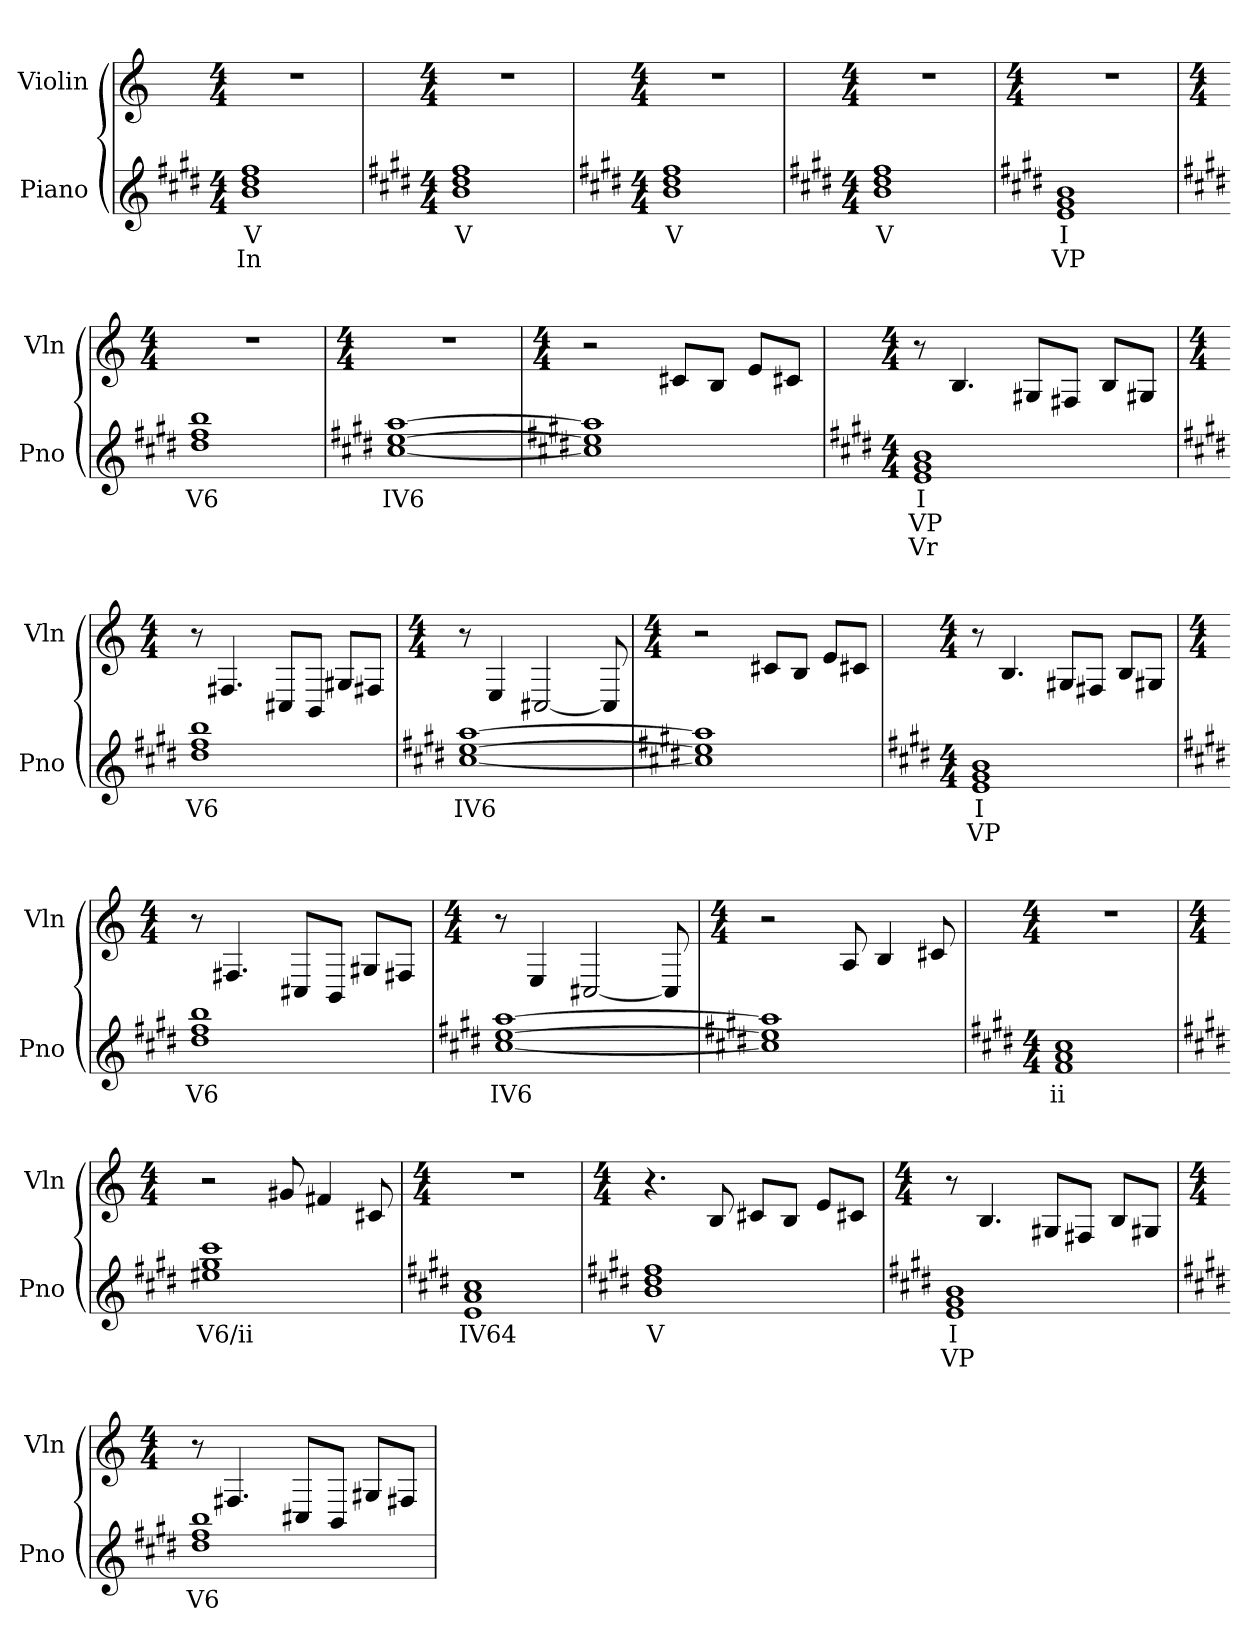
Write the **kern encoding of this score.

**kern	**text	**text	**text	**kern
*part2	*part2	*part2	*part2	*part1
*staff2	*staff2	*staff2	*staff2	*staff1
*I"Piano	*	*	*	*I"Violin
*I'Pno	*	*	*	*I'Vln
*k[f#c#g#d#]	*	*	*	*
*E:	*	*	*	*
*M4/4	*	*	*	*M4/4
=	=	=	=	=
1b 1dd# 1ff#	V	In	.	1r
=	=	=	=	=
*k[f#c#g#d#]	*	*	*	*
*E:	*	*	*	*
*M4/4	*	*	*	*M4/4
1b 1dd# 1ff#	V	.	.	1r
=	=	=	=	=
*k[f#c#g#d#]	*	*	*	*
*E:	*	*	*	*
*M4/4	*	*	*	*M4/4
1b 1dd# 1ff#	V	.	.	1r
=	=	=	=	=
*k[f#c#g#d#]	*	*	*	*
*E:	*	*	*	*
*M4/4	*	*	*	*M4/4
1b 1dd# 1ff#	V	.	.	1r
=	=	=	=	=
*k[f#c#g#d#]	*	*	*	*
*E:	*	*	*	*
*	*	*	*	*M4/4
1e 1g# 1b	I	VP	.	1r
=	=	=	=	=
*k[f#c#g#d#]	*	*	*	*
*E:	*	*	*	*
*	*	*	*	*M4/4
1dd# 1ff# 1bb	V6	.	.	1r
=	=	=	=	=
*k[f#c#g#d#]	*	*	*	*
*E:	*	*	*	*
*	*	*	*	*M4/4
[1cc# [1ee [1aa	IV6	.	.	1r
=	=	=	=	=
*k[f#c#g#d#]	*	*	*	*
*E:	*	*	*	*
*	*	*	*	*M4/4
1cc#] 1ee] 1aa]	.	.	.	2r
.	.	.	.	8c#XL
.	.	.	.	8BJ
.	.	.	.	8eL
.	.	.	.	8c#XJ
=	=	=	=	=
*k[f#c#g#d#]	*	*	*	*
*E:	*	*	*	*
*M4/4	*	*	*	*M4/4
1e 1g# 1b	I	VP	Vr	8r
.	.	.	.	4.B
.	.	.	.	8G#XL
.	.	.	.	8F#XJ
.	.	.	.	8BL
.	.	.	.	8G#XJ
=	=	=	=	=
*k[f#c#g#d#]	*	*	*	*
*E:	*	*	*	*
*	*	*	*	*M4/4
1dd# 1ff# 1bb	V6	.	.	8r
.	.	.	.	4.F#X
.	.	.	.	8C#XL
.	.	.	.	8BBJ
.	.	.	.	8G#XL
.	.	.	.	8F#XJ
=	=	=	=	=
*k[f#c#g#d#]	*	*	*	*
*E:	*	*	*	*
*	*	*	*	*M4/4
[1cc# [1ee [1aa	IV6	.	.	8r
.	.	.	.	4E
.	.	.	.	[2C#X
.	.	.	.	8C#]
=	=	=	=	=
*k[f#c#g#d#]	*	*	*	*
*E:	*	*	*	*
*	*	*	*	*M4/4
1cc#] 1ee] 1aa]	.	.	.	2r
.	.	.	.	8c#XL
.	.	.	.	8BJ
.	.	.	.	8eL
.	.	.	.	8c#XJ
=	=	=	=	=
*k[f#c#g#d#]	*	*	*	*
*E:	*	*	*	*
*M4/4	*	*	*	*M4/4
1e 1g# 1b	I	VP	.	8r
.	.	.	.	4.B
.	.	.	.	8G#XL
.	.	.	.	8F#XJ
.	.	.	.	8BL
.	.	.	.	8G#XJ
=	=	=	=	=
*k[f#c#g#d#]	*	*	*	*
*E:	*	*	*	*
*	*	*	*	*M4/4
1dd# 1ff# 1bb	V6	.	.	8r
.	.	.	.	4.F#X
.	.	.	.	8C#XL
.	.	.	.	8BBJ
.	.	.	.	8G#XL
.	.	.	.	8F#XJ
=	=	=	=	=
*k[f#c#g#d#]	*	*	*	*
*E:	*	*	*	*
*	*	*	*	*M4/4
[1cc# [1ee [1aa	IV6	.	.	8r
.	.	.	.	4E
.	.	.	.	[2C#X
.	.	.	.	8C#]
=	=	=	=	=
*k[f#c#g#d#]	*	*	*	*
*E:	*	*	*	*
*	*	*	*	*M4/4
1cc#] 1ee] 1aa]	.	.	.	2r
.	.	.	.	8A
.	.	.	.	4B
.	.	.	.	8c#X
=	=	=	=	=
*k[f#c#g#d#]	*	*	*	*
*E:	*	*	*	*
*M4/4	*	*	*	*M4/4
1f# 1a 1cc#	ii	.	.	1r
=	=	=	=	=
*k[f#c#g#d#]	*	*	*	*
*E:	*	*	*	*
*	*	*	*	*M4/4
1ee#X 1gg# 1ccc#	V6/ii	.	.	2r
.	.	.	.	8g#X
.	.	.	.	4f#X
.	.	.	.	8c#X
=	=	=	=	=
*k[f#c#g#d#]	*	*	*	*
*E:	*	*	*	*
*	*	*	*	*M4/4
1e 1a 1cc#	IV64	.	.	1r
=	=	=	=	=
*k[f#c#g#d#]	*	*	*	*
*E:	*	*	*	*
*	*	*	*	*M4/4
1b 1dd# 1ff#	V	.	.	4.r
.	.	.	.	8B
.	.	.	.	8c#XL
.	.	.	.	8BJ
.	.	.	.	8eL
.	.	.	.	8c#XJ
=	=	=	=	=
*k[f#c#g#d#]	*	*	*	*
*E:	*	*	*	*
*	*	*	*	*M4/4
1e 1g# 1b	I	VP	.	8r
.	.	.	.	4.B
.	.	.	.	8G#XL
.	.	.	.	8F#XJ
.	.	.	.	8BL
.	.	.	.	8G#XJ
=	=	=	=	=
*k[f#c#g#d#]	*	*	*	*
*E:	*	*	*	*
*	*	*	*	*M4/4
1dd# 1ff# 1bb	V6	.	.	8r
.	.	.	.	4.F#X
.	.	.	.	8C#XL
.	.	.	.	8BBJ
.	.	.	.	8G#XL
.	.	.	.	8F#XJ
=	=	=	=	=
*-	*-	*-	*-	*-
